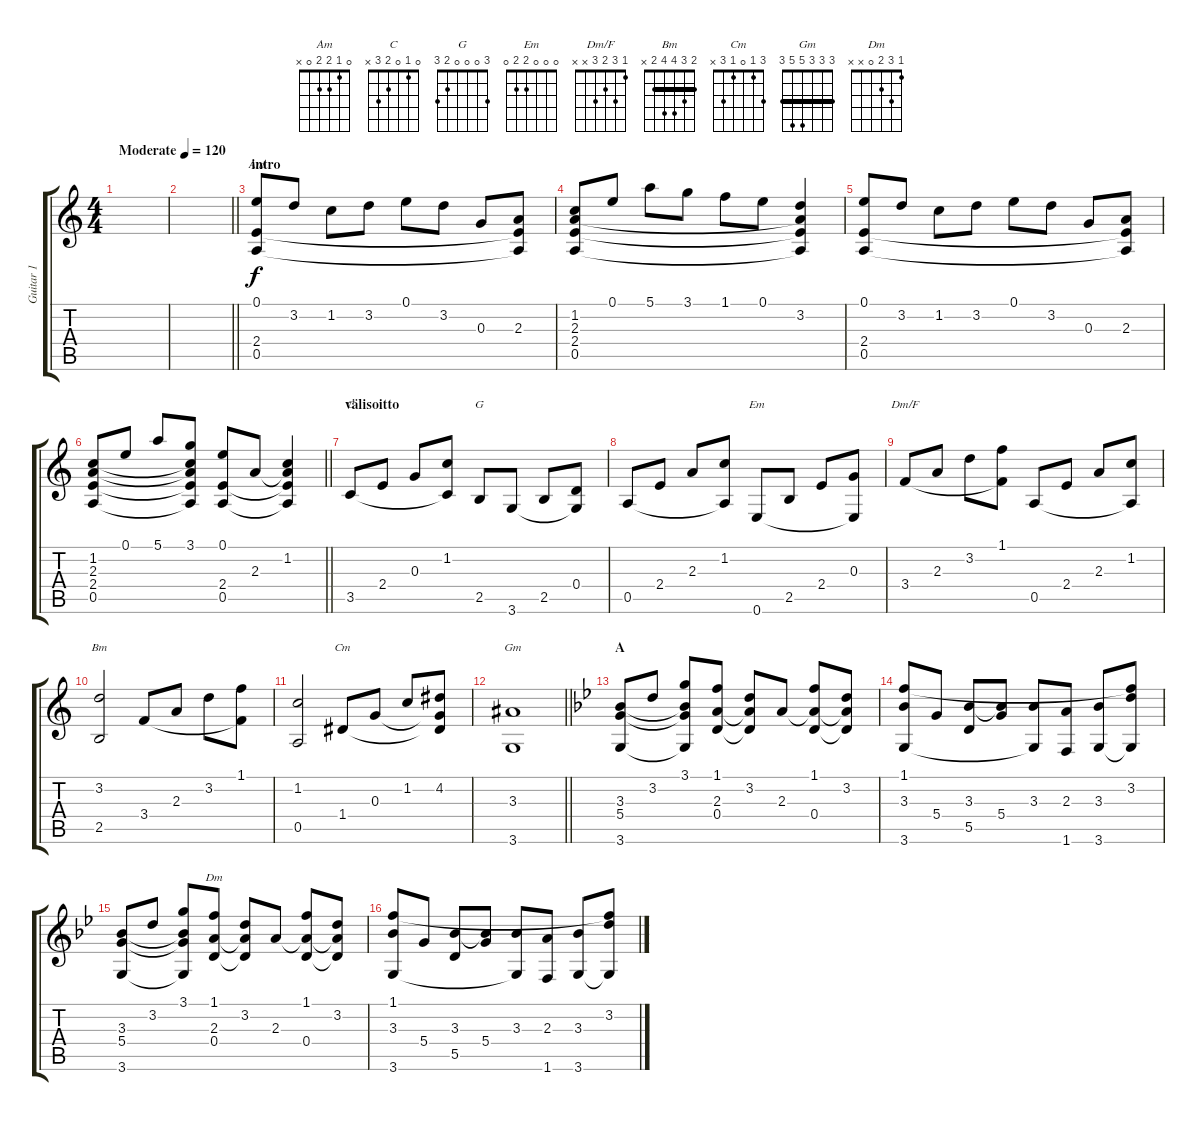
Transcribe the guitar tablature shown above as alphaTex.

\track ("Guitar 1" "Guitar 1") {instrument acousticguitarsteel}
\staff {score tabs}
\tuning (E4 B3 G3 D3 A2 E2) {hide}
\chord ("Am" 0 1 2 2 0 x)
\chord ("C" 0 1 0 2 3 x)
\chord ("G" 3 0 0 0 2 3)
\chord ("Em" 0 0 0 2 2 0)
\chord ("Dm/F" 1 3 2 3 x x)
\chord ("Bm" 2 3 4 4 2 x) {barre 2}
\chord ("Cm" 3 1 0 1 3 x)
\chord ("Gm" 3 3 3 5 5 3) {barre 3}
\chord ("Dm" 1 3 2 0 x x)
\ts (4 4)
\tempo (120 "Moderate")
\clef g2
\ks c
|
\barLineRight lightlight
|
\section ("" "intro")
\ks aminor
(0.1 2.4 0.5).8{ch "Am"} 3.2.8 1.2.8 3.2.8 0.1.8 3.2.8 0.3.8 (2.3 2.4{t} 0.5{t}).8 |
(1.2 2.3 2.4 0.5).8 0.1.8 5.1.8 3.1.8 1.1.8 0.1.8 (3.2 2.3{t} 2.4{t} 0.5{t}).4 |
(0.1 2.4 0.5).8 3.2.8 1.2.8 3.2.8 0.1.8 3.2.8 0.3.8 (2.3 2.4{t} 0.5{t}).8 |
\barLineRight lightlight
(1.2 2.3 2.4 0.5).8 0.1.8 5.1.8 (3.1 1.2{t} 2.3{t} 2.4{t} 0.5{t}).8 (0.1 2.4 0.5).8 2.3.8 (1.2 2.3{t} 2.4{t} 0.5{t}).4 |
\section ("" "välisoitto")
3.5.8{ch "C"} 2.4.8 0.3.8 (1.2 3.5{t}).8 2.5.8{ch "G"} 3.6.8 2.5.8 (0.4 3.6{t}).8 |
0.5.8 2.4.8 2.3.8 (1.2 0.5{t}).8 0.6.8{ch "Em"} 2.5.8 2.4.8 (0.3 0.6{t}).8 |
3.4.8{ch "Dm/F"} 2.3.8 3.2.8 (1.1 3.4{t}).8 0.5.8 2.4.8 2.3.8 (1.2 0.5{t}).8 |
(3.2 2.5).2{ch "Bm"} 3.4.8 2.3.8 3.2.8 (1.1 3.4{t}).8 |
(1.2 0.5).2 1.4.8{ch "Cm"} 0.3.8 1.2.8 (4.2 0.3{t} 1.4{t}).8 |
\barLineRight lightlight
(3.3 3.6).1{ch "Gm"} |
\section ("" "A")
\ks gminor
(3.3 5.4 3.6).8 3.2.8 (3.1 3.3{t} 5.4{t} 3.6{t}).8 (1.1 2.3 0.4).8 (3.2 2.3{t} 0.4{t}).8 2.3.8 (1.1 2.3{t} 0.4).8 (3.2 2.3{t} 0.4{t}).8 |
(1.1 3.3 3.6).8 5.4.8 (3.3 5.5).8 (3.3{t} 5.4).8 (3.3 3.6{t}).8 (2.3 1.6).8 (3.3 3.6).8 (1.1{t} 3.2 3.6{t}).8 |
(3.3 5.4 3.6).8 3.2.8 (3.1 3.3{t} 5.4{t} 3.6{t}).8 (1.1 2.3 0.4).8{ch "Dm"} (3.2 2.3{t} 0.4{t}).8 2.3.8 (1.1 2.3{t} 0.4).8 (3.2 2.3{t} 0.4{t}).8 |
(1.1 3.3 3.6).8 5.4.8 (3.3 5.5).8 (3.3{t} 5.4).8 (3.3 3.6{t}).8 (2.3 1.6).8 (3.3 3.6).8 (1.1{t} 3.2 3.6{t}).8
